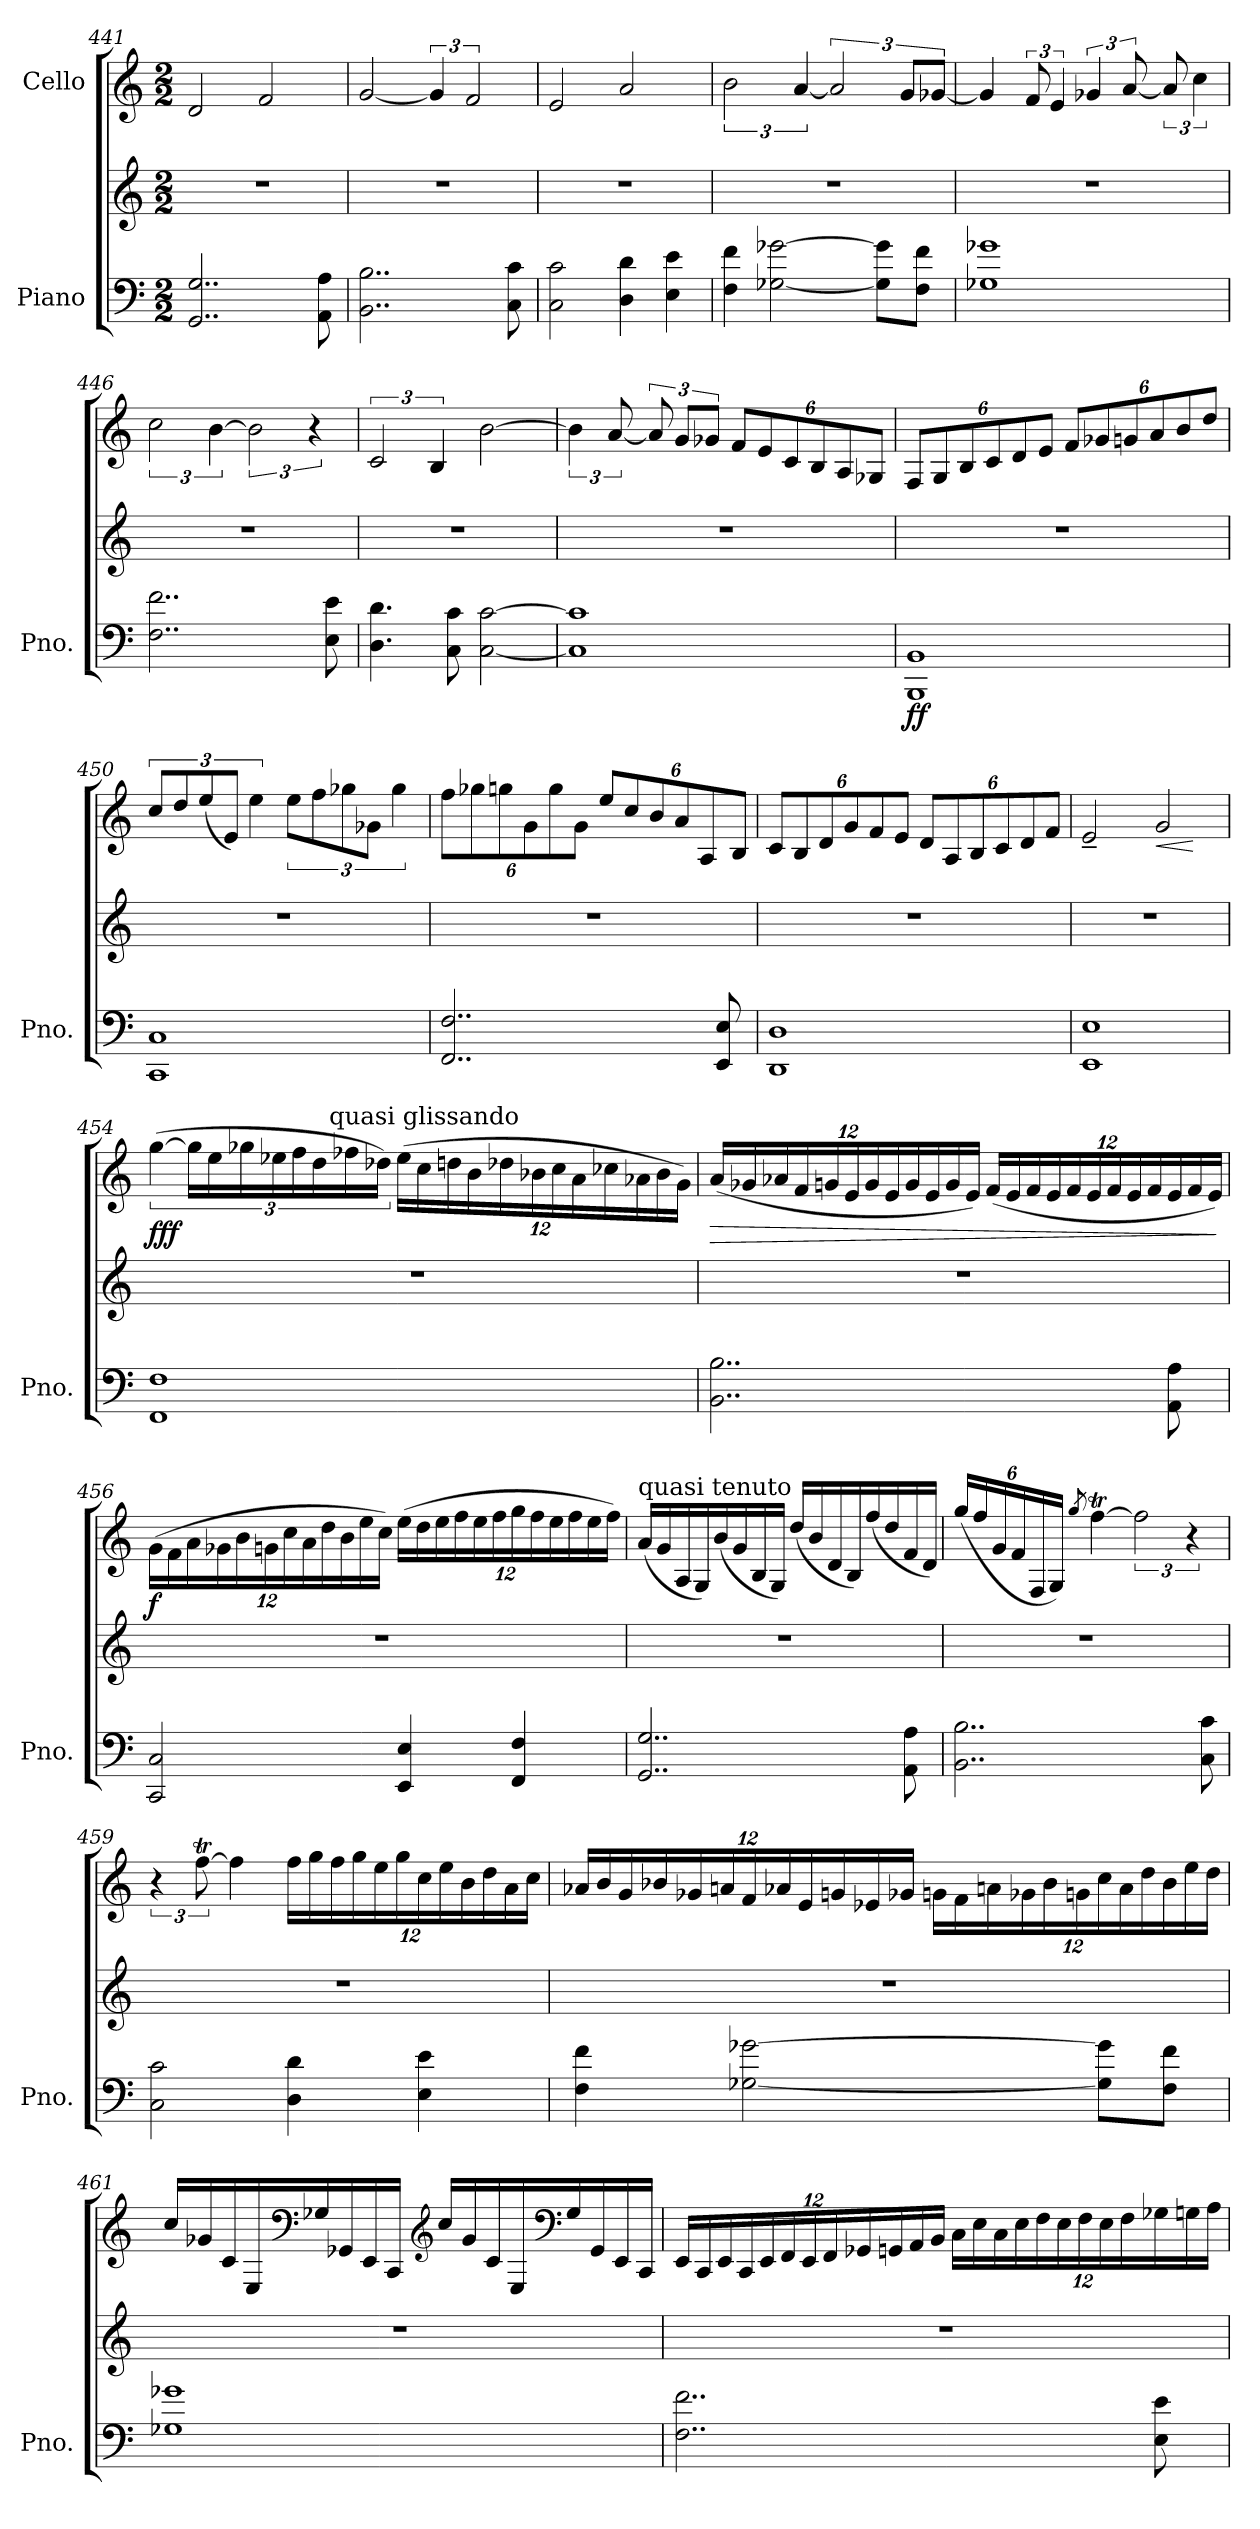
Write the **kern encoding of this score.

**kern	**kern	**dynam	**kern	**dynam
*part2	*part2	*part2	*part1	*part1
*staff3	*staff2	*staff2/3	*staff1	*staff1
*I"Piano	*	*	*I"Cello	*
*I'Pno.	*	*	*	*
*clefF4	*clefG2	*	*clefG2	*
*k[]	*k[]	*	*k[]	*
*M2/2	*M2/2	*	*M2/2	*
=441	=441	=441	=441	=441
2..GG 2..G	1r	.	2d	.
.	.	.	2f	.
8AA 8A	.	.	.	.
=442	=442	=442	=442	=442
2..BB 2..B	1r	.	[2g	.
.	.	.	6g]	.
.	.	.	3f	.
8C 8c	.	.	.	.
=443	=443	=443	=443	=443
2C 2c	1r	.	2e	.
4D 4d	.	.	2a	.
4E 4e	.	.	.	.
=444	=444	=444	=444	=444
4F 4f	1r	.	3b	.
[2G-X [2g-X	.	.	.	.
.	.	.	[6a	.
.	.	.	3a]	.
8G-] 8g-]L	.	.	.	.
.	.	.	12gL	.
8F 8fJ	.	.	.	.
.	.	.	[12g-XJ	.
=445	=445	=445	=445	=445
1G-X 1g-X	1r	.	4g-]	.
.	.	.	12f	.
.	.	.	6e	.
.	.	.	6g-X	.
.	.	.	[12a	.
.	.	.	12a]	.
.	.	.	6cc	.
=446	=446	=446	=446	=446
2..F 2..f	1r	.	3cc	.
.	.	.	[6b	.
.	.	.	3b]	.
.	.	.	6r	.
8E 8e	.	.	.	.
=447	=447	=447	=447	=447
4.D 4.d	1r	.	3c	.
.	.	.	6B	.
8C 8c	.	.	.	.
[2C [2c	.	.	[2b	.
=448	=448	=448	=448	=448
1C] 1c]	1r	.	6b]	.
.	.	.	[12a	.
.	.	.	12a]	.
.	.	.	12gL	.
.	.	.	12g-XJ	.
.	.	.	12fL	.
.	.	.	12e	.
.	.	.	12c	.
.	.	.	12B	.
.	.	.	12A	.
.	.	.	12G-XJ	.
=449	=449	=449	=449	=449
!	!	!LO:DY:b=2	!	!
1BBB 1BB	1r	ff	12FL	.
.	.	.	12G	.
.	.	.	12B	.
.	.	.	12c	.
.	.	.	12d	.
.	.	.	12eJ	.
.	.	.	12fL	.
.	.	.	12g-X	.
.	.	.	12gn	.
.	.	.	12a	.
.	.	.	12b	.
.	.	.	12ddJ	.
=450	=450	=450	=450	=450
1CC 1C	1r	.	12ccL	.
.	.	.	12dd	.
.	.	.	(12ee	.
.	.	.	12eJ)	.
.	.	.	6ee	.
.	.	.	12eeL	.
.	.	.	12ff	.
.	.	.	12gg-X	.
.	.	.	12g-XJ	.
.	.	.	6gg-	.
=451	=451	=451	=451	=451
2..FF 2..F	1r	.	12ffL	.
.	.	.	12gg-X	.
.	.	.	12ggn	.
.	.	.	12g	.
.	.	.	12gg	.
.	.	.	12gJ	.
.	.	.	12eeL	.
.	.	.	12cc	.
.	.	.	12b	.
.	.	.	12a	.
.	.	.	12A	.
8EE 8E	.	.	.	.
.	.	.	12BJ	.
=452	=452	=452	=452	=452
1DD 1D	1r	.	12cL	.
.	.	.	12B	.
.	.	.	12d	.
.	.	.	12g	.
.	.	.	12f	.
.	.	.	12eJ	.
.	.	.	12dL	.
.	.	.	12A	.
.	.	.	12B	.
.	.	.	12c	.
.	.	.	12d	.
.	.	.	12fJ	.
=453	=453	=453	=453	=453
1EE 1E	1r	.	2e~	.
!	!	!	!	!LO:HP:b
.	.	.	2g	<
.	.	.	.	[
=454	=454	=454	=454	=454
!	!	!	!	!LO:DY:b
1FF 1F	1r	.	([6gg	fff
.	.	.	24ggLL]	.
.	.	.	24ee	.
.	.	.	24gg-X	.
.	.	.	24ee-X	.
.	.	.	24ff	.
.	.	.	24dd	.
!	!	!	!LO:TX:a:t=quasi glissando	!
.	.	.	24ff-X	.
.	.	.	24dd-XJJ)	.
.	.	.	(24ee-LL	.
.	.	.	24cc	.
.	.	.	24ddn	.
.	.	.	24b	.
.	.	.	24dd-X	.
.	.	.	24b-X	.
.	.	.	24cc	.
.	.	.	24a	.
.	.	.	24cc-X	.
.	.	.	24a-X	.
.	.	.	24b-	.
.	.	.	24gJJ)	.
=455	=455	=455	=455	=455
!	!	!	!	!LO:HP:b
2..BB 2..B	1r	.	(24aLL	>
.	.	.	24g-X	.
.	.	.	24a-X	.
.	.	.	24f	.
.	.	.	24gn	.
.	.	.	24e	.
.	.	.	24g	.
.	.	.	24e	.
.	.	.	24g	.
.	.	.	24e	.
.	.	.	24g	.
.	.	.	24eJJ)	.
.	.	.	(24fLL	.
.	.	.	24e	.
.	.	.	24f	.
.	.	.	24e	.
.	.	.	24f	.
.	.	.	24e	.
.	.	.	24f	.
.	.	.	24e	.
.	.	.	24f	.
8AA 8A	.	.	24e	.
.	.	.	24f	.
.	.	.	24eJJ)	.
.	.	.	.	]
=456	=456	=456	=456	=456
!	!	!	!	!LO:DY:b
2CC 2C	1r	.	(24gLL	f
.	.	.	24f	.
.	.	.	24a	.
.	.	.	24g-X	.
.	.	.	24b	.
.	.	.	24gn	.
.	.	.	24cc	.
.	.	.	24a	.
.	.	.	24dd	.
.	.	.	24b	.
.	.	.	24ee	.
.	.	.	24ccJJ)	.
4EE 4E	.	.	(24eeLL	.
.	.	.	24dd	.
.	.	.	24ee	.
.	.	.	24ff	.
.	.	.	24ee	.
.	.	.	24ff	.
4FF 4F	.	.	24gg	.
.	.	.	24ff	.
.	.	.	24ee	.
.	.	.	24ff	.
.	.	.	24ee	.
.	.	.	24ffJJ)	.
=457	=457	=457	=457	=457
!	!	!	!LO:TX:a:t=quasi tenuto	!
2..GG 2..G	1r	.	(16aLL	.
.	.	.	16g	.
.	.	.	16A	.
.	.	.	16G)	.
.	.	.	(16b	.
.	.	.	16g	.
.	.	.	16B	.
.	.	.	16GJJ)	.
.	.	.	(16ddLL	.
.	.	.	16b	.
.	.	.	16d	.
.	.	.	16B)	.
.	.	.	(16ff	.
.	.	.	16dd	.
8AA 8A	.	.	16f	.
.	.	.	16dJJ)	.
=458	=458	=458	=458	=458
2..BB 2..B	1r	.	(24ggLL	.
.	.	.	24ff	.
.	.	.	24g	.
.	.	.	24f	.
.	.	.	24F	.
.	.	.	24GJJ)	.
.	.	.	8qgg	.
.	.	.	[4ffT	.
.	.	.	3ff]	.
.	.	.	6r	.
8C 8c	.	.	.	.
=459	=459	=459	=459	=459
2C 2c	1r	.	6r	.
.	.	.	[12ffT	.
.	.	.	4ff]	.
4D 4d	.	.	24ffLL	.
.	.	.	24gg	.
.	.	.	24ff	.
.	.	.	24gg	.
.	.	.	24ee	.
.	.	.	24gg	.
4E 4e	.	.	24cc	.
.	.	.	24ee	.
.	.	.	24b	.
.	.	.	24dd	.
.	.	.	24a	.
.	.	.	24ccJJ	.
=460	=460	=460	=460	=460
4F 4f	1r	.	24a-XLL	.
.	.	.	24b	.
.	.	.	24g	.
.	.	.	24b-X	.
.	.	.	24g-X	.
.	.	.	24an	.
[2G-X [2g-X	.	.	24f	.
.	.	.	24a-X	.
.	.	.	24e	.
.	.	.	24gn	.
.	.	.	24e-X	.
.	.	.	24g-XJJ	.
.	.	.	24gnLL	.
.	.	.	24f	.
.	.	.	24an	.
.	.	.	24g-X	.
.	.	.	24b-	.
.	.	.	24gn	.
8G-] 8g-]L	.	.	24cc	.
.	.	.	24a	.
.	.	.	24dd	.
8F 8fJ	.	.	24b-	.
.	.	.	24ee	.
.	.	.	24ddJJ	.
=461	=461	=461	=461	=461
1G-X 1g-X	1r	.	16ccLL	.
.	.	.	16g-X	.
.	.	.	16c	.
.	.	.	16E	.
*	*	*	*clefF4	*
.	.	.	16G-X	.
.	.	.	16GG-X	.
.	.	.	16EE	.
.	.	.	16CCJJ	.
*	*	*	*clefG2	*
.	.	.	16ccLL	.
.	.	.	16g-	.
.	.	.	16c	.
.	.	.	16E	.
*	*	*	*clefF4	*
.	.	.	16G-	.
.	.	.	16GG-	.
.	.	.	16EE	.
.	.	.	16CCJJ	.
=462	=462	=462	=462	=462
2..F 2..f	1r	.	24EELL	.
.	.	.	24CC	.
.	.	.	24EE	.
.	.	.	24CC	.
.	.	.	24EE	.
.	.	.	24FF	.
.	.	.	24EE	.
.	.	.	24FF	.
.	.	.	24GG-X	.
.	.	.	24GGn	.
.	.	.	24AA	.
.	.	.	24BBJJ	.
.	.	.	24CLL	.
.	.	.	24E	.
.	.	.	24C	.
.	.	.	24E	.
.	.	.	24F	.
.	.	.	24E	.
.	.	.	24F	.
.	.	.	24E	.
.	.	.	24F	.
8E 8e	.	.	24G-X	.
.	.	.	24Gn	.
.	.	.	24AJJ	.
=	=	=	=	=
*-	*-	*-	*-	*-
